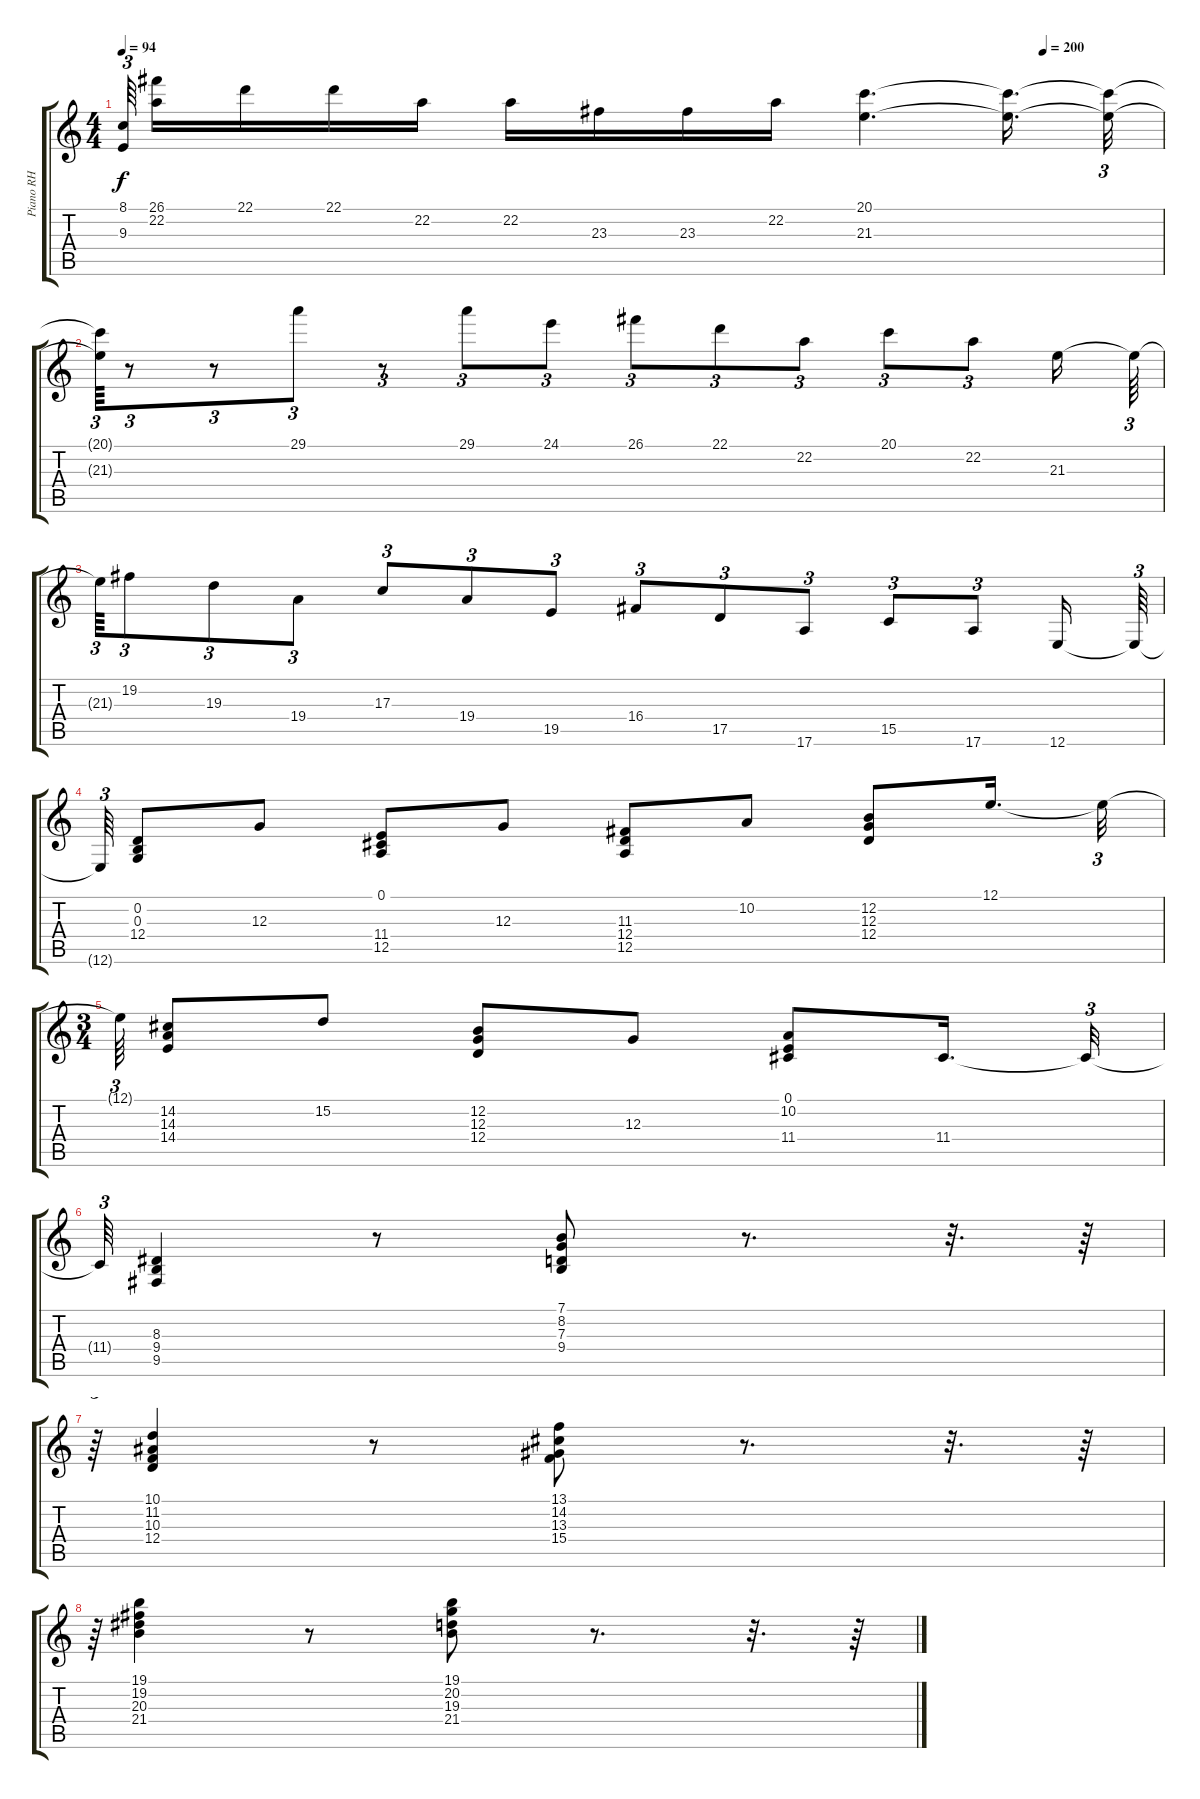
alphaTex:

\track ("Piano RH" "Piano RH") {instrument acousticgrandpiano}
\staff {score tabs}
\tuning (E4 B3 G3 D3 A2 E2) {hide}
\ts (4 4)
\tempo 94
\tempo (200 0.8854166666666666)
\clef g2
\ks c
(8.1{t} 9.3{t}).64{tu (3 2) dy f beam splitsecondary} (26.1 22.2).16 22.1.16 22.1.16 22.2.16 22.2.16 23.3.16 23.3.16 22.2.16 (20.1 21.3).4{d} (20.1{t} 21.3{t}).16{d} (20.1{t} 21.3{t}).32{tu (3 2)} |
(20.1{t} 21.3{t}).64{tu (3 2)} r.8{tu (3 2)} r.8{tu (3 2)} 29.1.8{tu (3 2)} r.8{tu (3 2)} 29.1.8{tu (3 2)} 24.1.8{tu (3 2)} 26.1.8{tu (3 2)} 22.1.8{tu (3 2)} 22.2.8{tu (3 2)} 20.1.8{tu (3 2)} 22.2.8{tu (3 2)} 21.3.16 21.3{t}.64{tu (3 2)} |
21.3{t}.64{tu (3 2)} 19.2.8{tu (3 2)} 19.3.8{tu (3 2)} 19.4.8{tu (3 2)} 17.3.8{tu (3 2)} 19.4.8{tu (3 2)} 19.5.8{tu (3 2)} 16.4.8{tu (3 2)} 17.5.8{tu (3 2)} 17.6.8{tu (3 2)} 15.5.8{tu (3 2)} 17.6.8{tu (3 2)} 12.6.16 12.6{t}.64{tu (3 2)} |
12.6{t}.64{tu (3 2)} (0.2 0.3 12.4).8 12.3.8 (0.1 11.4 12.5).8 12.3.8 (11.3 12.4 12.5).8 10.2.8 (12.2 12.3 12.4).8 12.1.16{d} 12.1{t}.32{tu (3 2)} |
\ts (3 4)
12.1{t}.64{tu (3 2)} (14.2 14.3 14.4).8 15.2.8 (12.2 12.3 12.4).8 12.3.8 (0.1 10.2 11.4).8 11.4.16{d} 11.4{t}.32{tu (3 2)} |
11.4{t}.64{tu (3 2)} (8.3 9.4 9.5).4 r.8 (7.1 8.2 7.3 9.4).8 r.8{d} r.32{d} r.64 |
r.64{tu (3 2)} (10.1 11.2 10.3 12.4).4 r.8 (13.1 14.2 13.3 15.4).8 r.8{d} r.32{d} r.64 |
r.64{tu (3 2)} (19.1 19.2 20.3 21.4).4 r.8 (19.1 20.2 19.3 21.4).8 r.8{d} r.32{d} r.64
